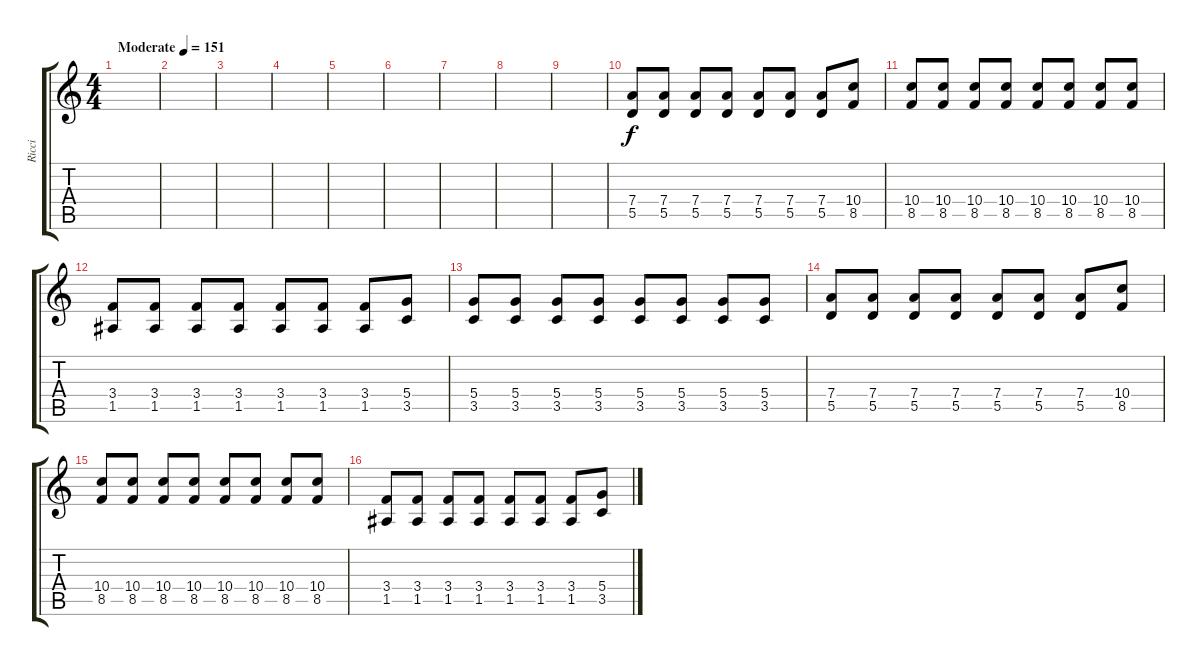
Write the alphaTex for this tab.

\track ("Ricci" "Ricci") {instrument overdrivenguitar}
\staff {score tabs}
\tuning (E4 B3 G3 D3 A2 D2) {hide}
\ts (4 4)
\tempo (151 "Moderate")
\clef g2
\ks c
|
|
|
|
|
|
|
|
|
(7.4 5.5).8 (7.4 5.5).8 (7.4 5.5).8 (7.4 5.5).8 (7.4 5.5).8 (7.4 5.5).8 (7.4 5.5).8 (10.4 8.5).8 |
(10.4 8.5).8 (10.4 8.5).8 (10.4 8.5).8 (10.4 8.5).8 (10.4 8.5).8 (10.4 8.5).8 (10.4 8.5).8 (10.4 8.5).8 |
(3.4 1.5).8 (3.4 1.5).8 (3.4 1.5).8 (3.4 1.5).8 (3.4 1.5).8 (3.4 1.5).8 (3.4 1.5).8 (5.4 3.5).8 |
(5.4 3.5).8 (5.4 3.5).8 (5.4 3.5).8 (5.4 3.5).8 (5.4 3.5).8 (5.4 3.5).8 (5.4 3.5).8 (5.4 3.5).8 |
(7.4 5.5).8 (7.4 5.5).8 (7.4 5.5).8 (7.4 5.5).8 (7.4 5.5).8 (7.4 5.5).8 (7.4 5.5).8 (10.4 8.5).8 |
(10.4 8.5).8 (10.4 8.5).8 (10.4 8.5).8 (10.4 8.5).8 (10.4 8.5).8 (10.4 8.5).8 (10.4 8.5).8 (10.4 8.5).8 |
(3.4 1.5).8 (3.4 1.5).8 (3.4 1.5).8 (3.4 1.5).8 (3.4 1.5).8 (3.4 1.5).8 (3.4 1.5).8 (5.4 3.5).8
